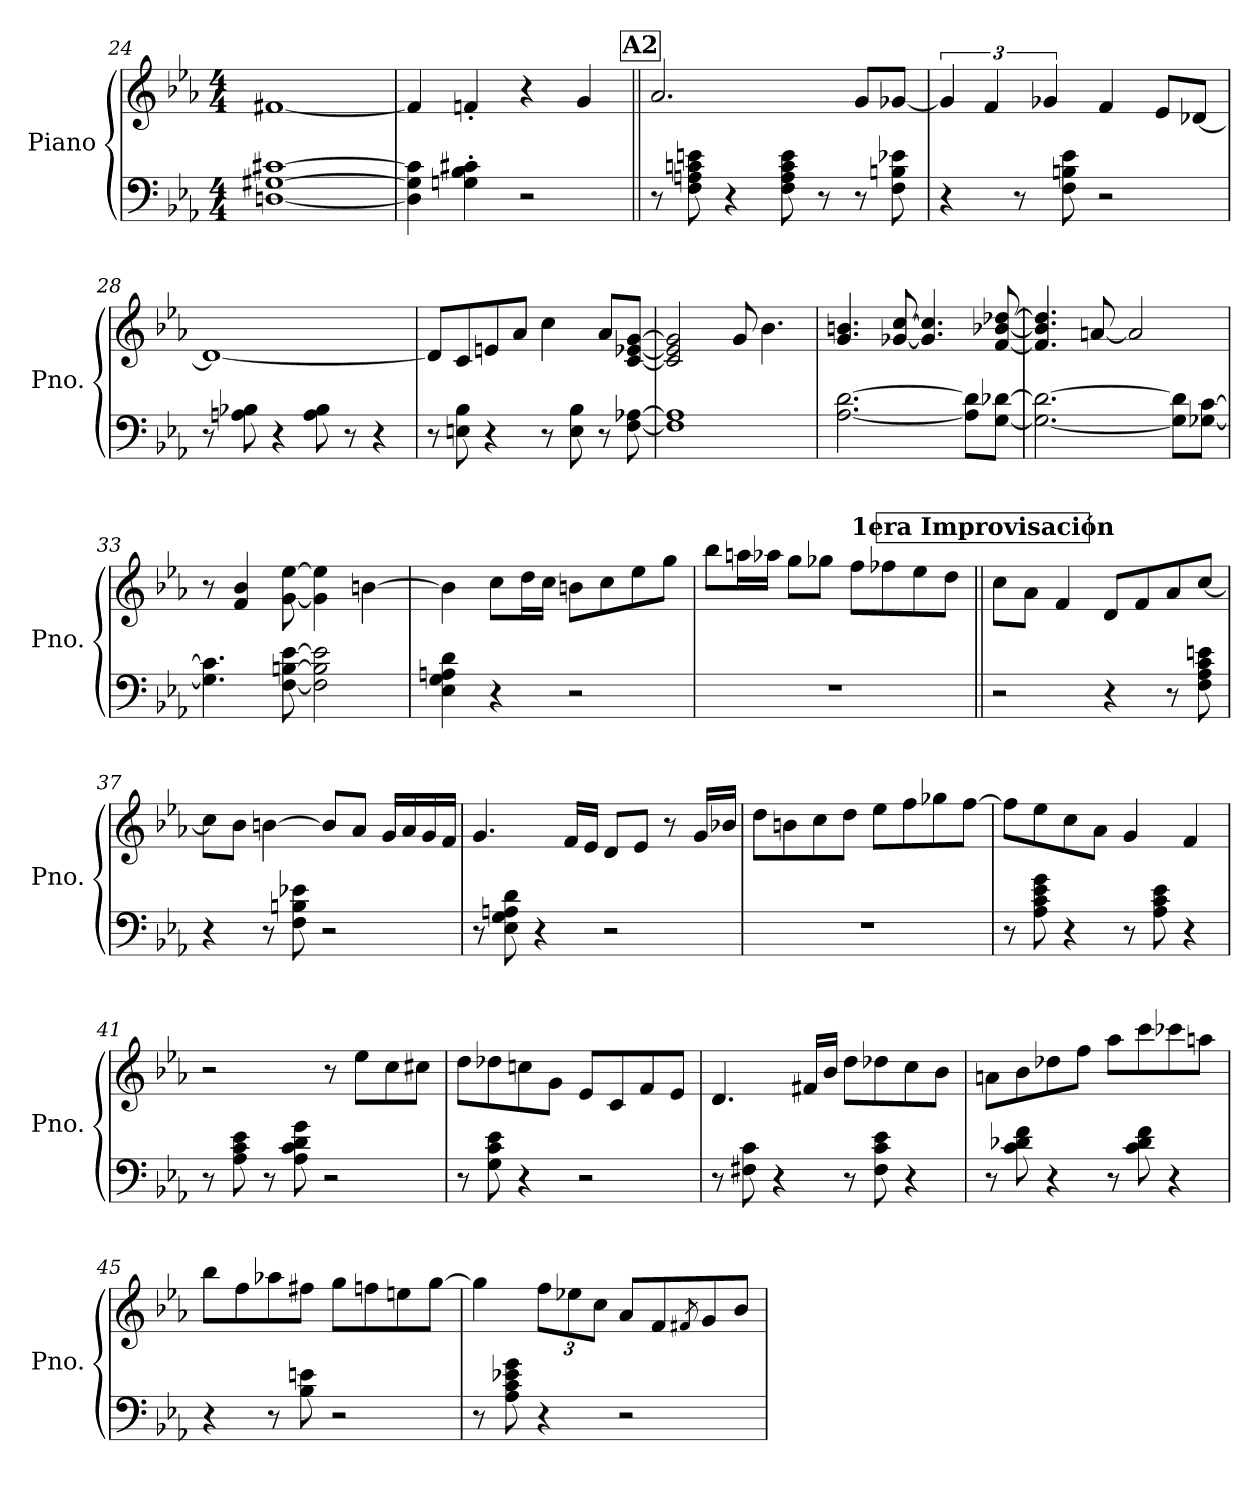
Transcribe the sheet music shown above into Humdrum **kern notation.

**kern	**kern
*part1	*part1
*staff2	*staff1
*I"Piano	*
*I'Pno.	*
*clefF4	*clefG2
*k[b-e-a-]	*k[b-e-a-]
*M4/4	*M4/4
=24	=24
[1Dn [1G#X [1c#X	[1f#X
=25	=25
4D\] 4G#\] 4c#\]	4f#/]
4Gn\' 4B-\' 4c#X\'	4fn'/
2r	4r
.	4g/
!!LO:LB:g=z
!!LO:REH:place=s1:a:B:fs=14:t=A2
=26||	=26||
8r	2.a-/
8F\ 8An\ 8cn\ 8en\	.
4r	.
8F\ 8A\ 8c\ 8e\	.
8r	.
8r	8g/L
8F\ 8Bn\ 8e-X\	[8g-X/J
=27	=27
4r	6g-/]
.	6f/
8r	.
.	6g-X/
8F\ 8Bn\ 8e-\	.
2r	4f/
.	8e-/L
.	[8d-X/J
=28	=28
8r	1d-_
8An\ 8B-X\	.
4r	.
8A\ 8B-\	.
8r	.
4r	.
=29	=29
8r	8d-/L]
8En\ 8B-\	8c/
4r	8en/
.	8a-/J
8r	4cc\
8E\ 8B-\	.
8r	8a-/L
[8F\ [8A-X\	[8c/ [8e-X/ [8g/J
!!LO:LB:g=z
=30	=30
1F] 1A-]	2c/] 2e-/] 2g/]
.	8g/
.	4.b-\
=31	=31
[2.A-\ [2.d\	4.g/ 4.bn/
.	[8g-X/ [8cc/
.	4.g-/] 4.cc/]
8A-\] 8d\]L	.
[8G\ [8d-X\J	[8f/ [8b-X/ [8dd-X/
=32	=32
2.G\_ 2.d-\_	4.f/] 4.b-/] 4.dd-/]
.	[8an/
.	2a/]
8G\] 8d-\]L	.
[8G-X\ [8c\J	.
=33	=33
4.G-\] 4.c\]	8r
.	4f/ 4b-/
[8F\ [8Bn\ [8e-\	[8g\ [8ee-\
2F\] 2B\] 2e-\]	4g\] 4ee-\]
.	[4bn\
!!LO:LB:g=z
=34	=34
4E-\ 4G\ 4An\ 4d\	4b\]
4r	8cc\L
.	16dd\L
.	16cc\JJ
2r	8bn\L
.	8cc\
.	8ee-\
.	8gg\J
=35	=35
1r	8bb-\L
.	16aan\L
.	16aa-X\JJ
.	8gg\L
.	8gg-X\J
.	8ff\L
.	8ff-X\
.	8ee-\
.	8dd\J
!!LO:PB:g=z
!!LO:REH:place=s1:a:B:fs=14:t=1era Improvisación
=36||	=36||
2r	8cc\L
.	8a-\J
.	4f/
4r	8d/L
.	8f/
8r	8a-/
8F\ 8A-\ 8c\ 8en\	[8cc/J
=37	=37
4r	8cc\L]
.	8b-\J
8r	[4bn\
8F\ 8Bn\ 8e-X\	.
2r	8b/L]
.	8a-/J
.	16g/LL
.	16a-/
.	16g/
.	16f/JJ
=38	=38
8r	4.g/
8E-\ 8G\ 8An\ 8d\	.
4r	.
.	16f/LL
.	16e-/JJ
2r	8d/L
.	8e-/J
.	8r
.	16g/LL
.	16b-X/JJ
=39	=39
1r	8dd\L
.	8bn\
.	8cc\
.	8dd\J
.	8ee-\L
.	8ff\
.	8gg-X\
.	[8ff\J
!!LO:LB:g=z
=40	=40
8r	8ff\L]
8A-\ 8c\ 8e-\ 8g\	8ee-\
4r	8cc\
.	8a-\J
8r	4g/
8A-\ 8c\ 8e-\	.
4r	4f/
=41	=41
8r	2r
8A-\ 8c\ 8e-\	.
8r	.
8A-\ 8c\ 8d\ 8g\	.
2r	8r
.	8ee-\L
.	8cc\
.	8cc#X\J
=42	=42
8r	8dd\L
8G\ 8c\ 8e-\	8dd-X\
4r	8ccn\
.	8g\J
2r	8e-/L
.	8c/
.	8f/
.	8e-/J
=43	=43
8r	4.d/
8F#X\ 8c\	.
4r	.
.	16f#X/LL
.	16b-/JJ
8r	8dd\L
8F#\ 8c\ 8e-\	8dd-X\
4r	8cc\
.	8b-\J
!!LO:LB:g=z
=44	=44
8r	8an\L
8c\ 8d-X\ 8f\	8b-\
4r	8dd-X\
.	8ff\J
8r	8aa-\L
8c\ 8d-\ 8f\	8ccc\
4r	8ccc-X\
.	8aan\J
=45	=45
4r	8bb-\L
.	8ff\
8r	8aa-X\
8B-\ 8en\	8ff#X\J
2r	8gg\L
.	8ffn\
.	8een\
.	[8gg\J
=46	=46
8r	4gg\]
8A-\ 8c\ 8e-X\ 8g\	.
*	*Xbrackettup
4r	12ff\L
.	12ee-X\
.	12cc\J
2r	8a-/L
.	8f/
.	8qf#X/
.	8g/
.	8b-/J
=	=
*-	*-
